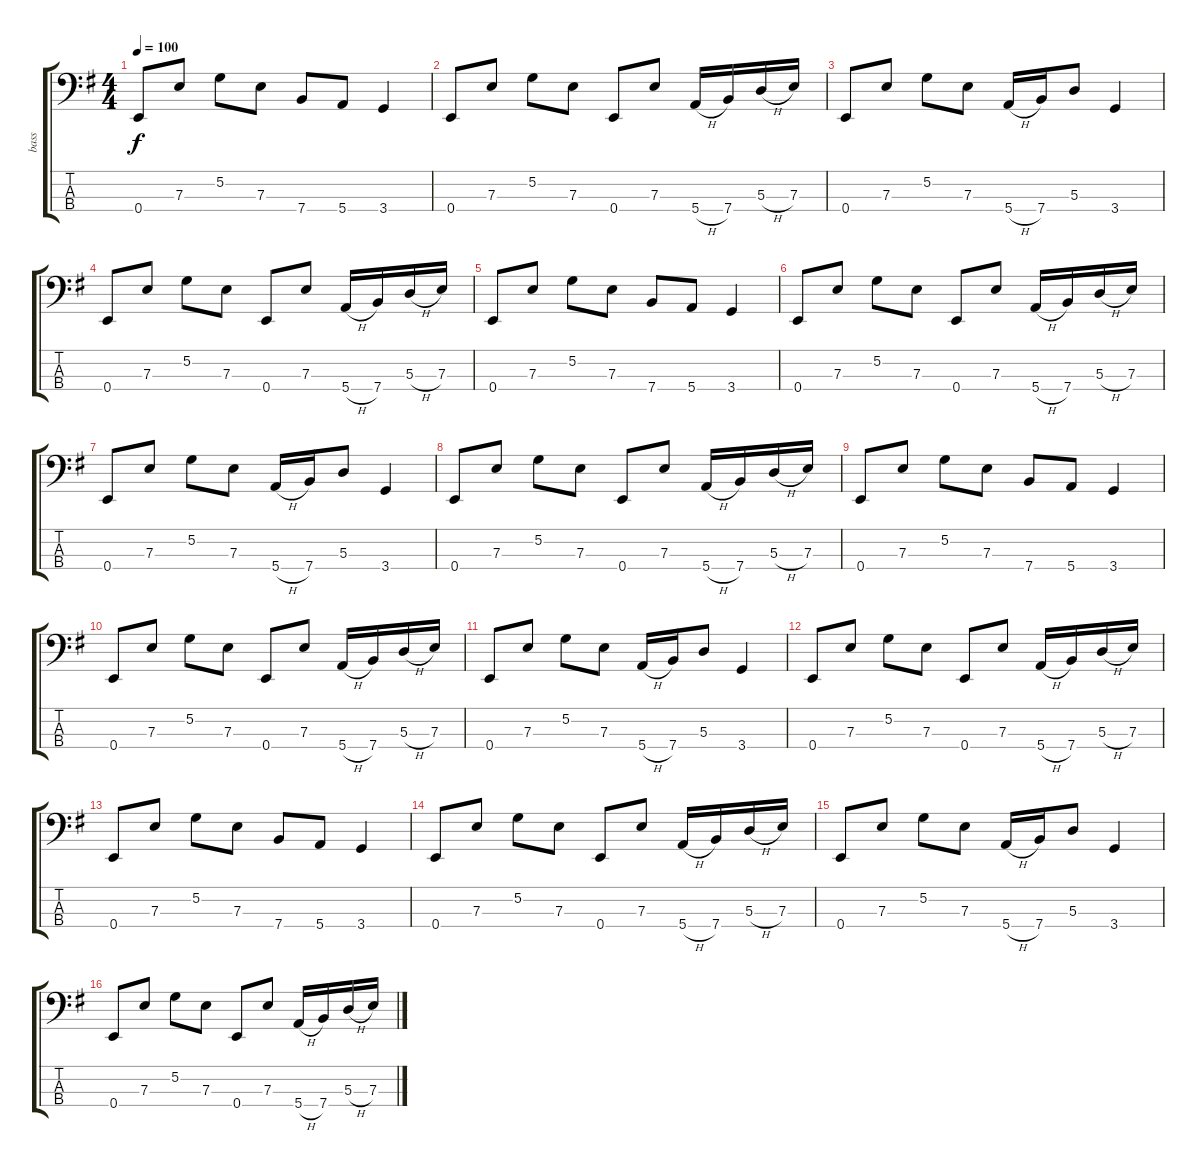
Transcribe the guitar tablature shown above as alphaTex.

\track ("bass" "bass") {instrument electricbasspick}
\staff {score tabs}
\tuning (G2 D2 A1 E1) {hide}
\ts (4 4)
\tempo 100
\clef f4
\ks g
0.4.8{dy f} 7.3.8 5.2.8 7.3.8 7.4.8 5.4.8 3.4.4 |
0.4.8 7.3.8 5.2.8 7.3.8 0.4.8 7.3.8 5.4{h}.16 7.4.16 5.3{h}.16 7.3.16 |
0.4.8 7.3.8 5.2.8 7.3.8 5.4{h}.16 7.4.16 5.3.8 3.4.4 |
0.4.8 7.3.8 5.2.8 7.3.8 0.4.8 7.3.8 5.4{h}.16 7.4.16 5.3{h}.16 7.3.16 |
0.4.8 7.3.8 5.2.8 7.3.8 7.4.8 5.4.8 3.4.4 |
0.4.8 7.3.8 5.2.8 7.3.8 0.4.8 7.3.8 5.4{h}.16 7.4.16 5.3{h}.16 7.3.16 |
0.4.8 7.3.8 5.2.8 7.3.8 5.4{h}.16 7.4.16 5.3.8 3.4.4 |
0.4.8 7.3.8 5.2.8 7.3.8 0.4.8 7.3.8 5.4{h}.16 7.4.16 5.3{h}.16 7.3.16 |
0.4.8 7.3.8 5.2.8 7.3.8 7.4.8 5.4.8 3.4.4 |
0.4.8 7.3.8 5.2.8 7.3.8 0.4.8 7.3.8 5.4{h}.16 7.4.16 5.3{h}.16 7.3.16 |
0.4.8 7.3.8 5.2.8 7.3.8 5.4{h}.16 7.4.16 5.3.8 3.4.4 |
0.4.8 7.3.8 5.2.8 7.3.8 0.4.8 7.3.8 5.4{h}.16 7.4.16 5.3{h}.16 7.3.16 |
0.4.8 7.3.8 5.2.8 7.3.8 7.4.8 5.4.8 3.4.4 |
0.4.8 7.3.8 5.2.8 7.3.8 0.4.8 7.3.8 5.4{h}.16 7.4.16 5.3{h}.16 7.3.16 |
0.4.8 7.3.8 5.2.8 7.3.8 5.4{h}.16 7.4.16 5.3.8 3.4.4 |
0.4.8 7.3.8 5.2.8 7.3.8 0.4.8 7.3.8 5.4{h}.16 7.4.16 5.3{h}.16 7.3.16
